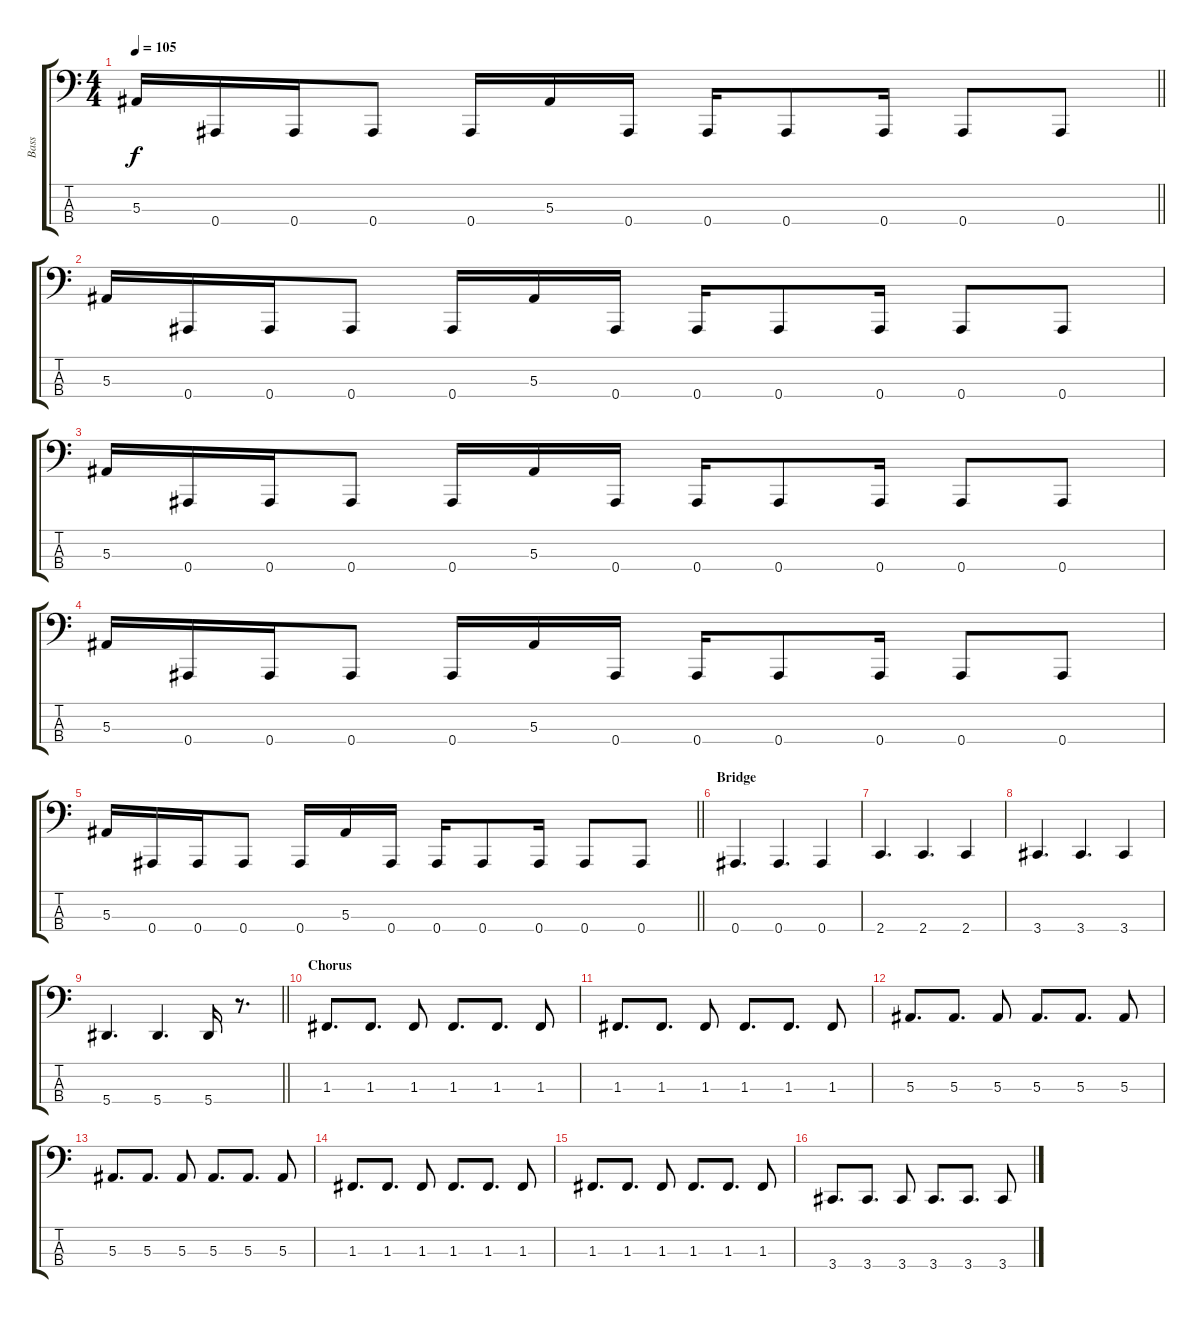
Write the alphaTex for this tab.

\track ("Bass" "Bass") {instrument electricbassfinger}
\staff {score tabs}
\tuning (Eb2 Bb1 F1 Bb0) {hide}
\ts (4 4)
\tempo 105
\clef f4
\barLineRight lightlight
\ks c
5.3.16{dy f} 0.4.16 0.4.16 0.4.8 0.4.16 5.3.16 0.4.16 0.4.16 0.4.8 0.4.16 0.4.8 0.4.8 |
5.3.16 0.4.16 0.4.16 0.4.8 0.4.16 5.3.16 0.4.16 0.4.16 0.4.8 0.4.16 0.4.8 0.4.8 |
5.3.16 0.4.16 0.4.16 0.4.8 0.4.16 5.3.16 0.4.16 0.4.16 0.4.8 0.4.16 0.4.8 0.4.8 |
5.3.16 0.4.16 0.4.16 0.4.8 0.4.16 5.3.16 0.4.16 0.4.16 0.4.8 0.4.16 0.4.8 0.4.8 |
\barLineRight lightlight
5.3.16 0.4.16 0.4.16 0.4.8 0.4.16 5.3.16 0.4.16 0.4.16 0.4.8 0.4.16 0.4.8 0.4.8 |
\section ("" "Bridge")
0.4.4{d} 0.4.4{d} 0.4.4 |
2.4.4{d} 2.4.4{d} 2.4.4 |
3.4.4{d} 3.4.4{d} 3.4.4 |
\barLineRight lightlight
5.4.4{d} 5.4.4{d} 5.4.16 r.8{d} |
\section ("" "Chorus")
1.3.8{d} 1.3.8{d} 1.3.8 1.3.8{d} 1.3.8{d} 1.3.8 |
1.3.8{d} 1.3.8{d} 1.3.8 1.3.8{d} 1.3.8{d} 1.3.8 |
5.3.8{d} 5.3.8{d} 5.3.8 5.3.8{d} 5.3.8{d} 5.3.8 |
5.3.8{d} 5.3.8{d} 5.3.8 5.3.8{d} 5.3.8{d} 5.3.8 |
1.3.8{d} 1.3.8{d} 1.3.8 1.3.8{d} 1.3.8{d} 1.3.8 |
1.3.8{d} 1.3.8{d} 1.3.8 1.3.8{d} 1.3.8{d} 1.3.8 |
3.4.8{d} 3.4.8{d} 3.4.8 3.4.8{d} 3.4.8{d} 3.4.8
